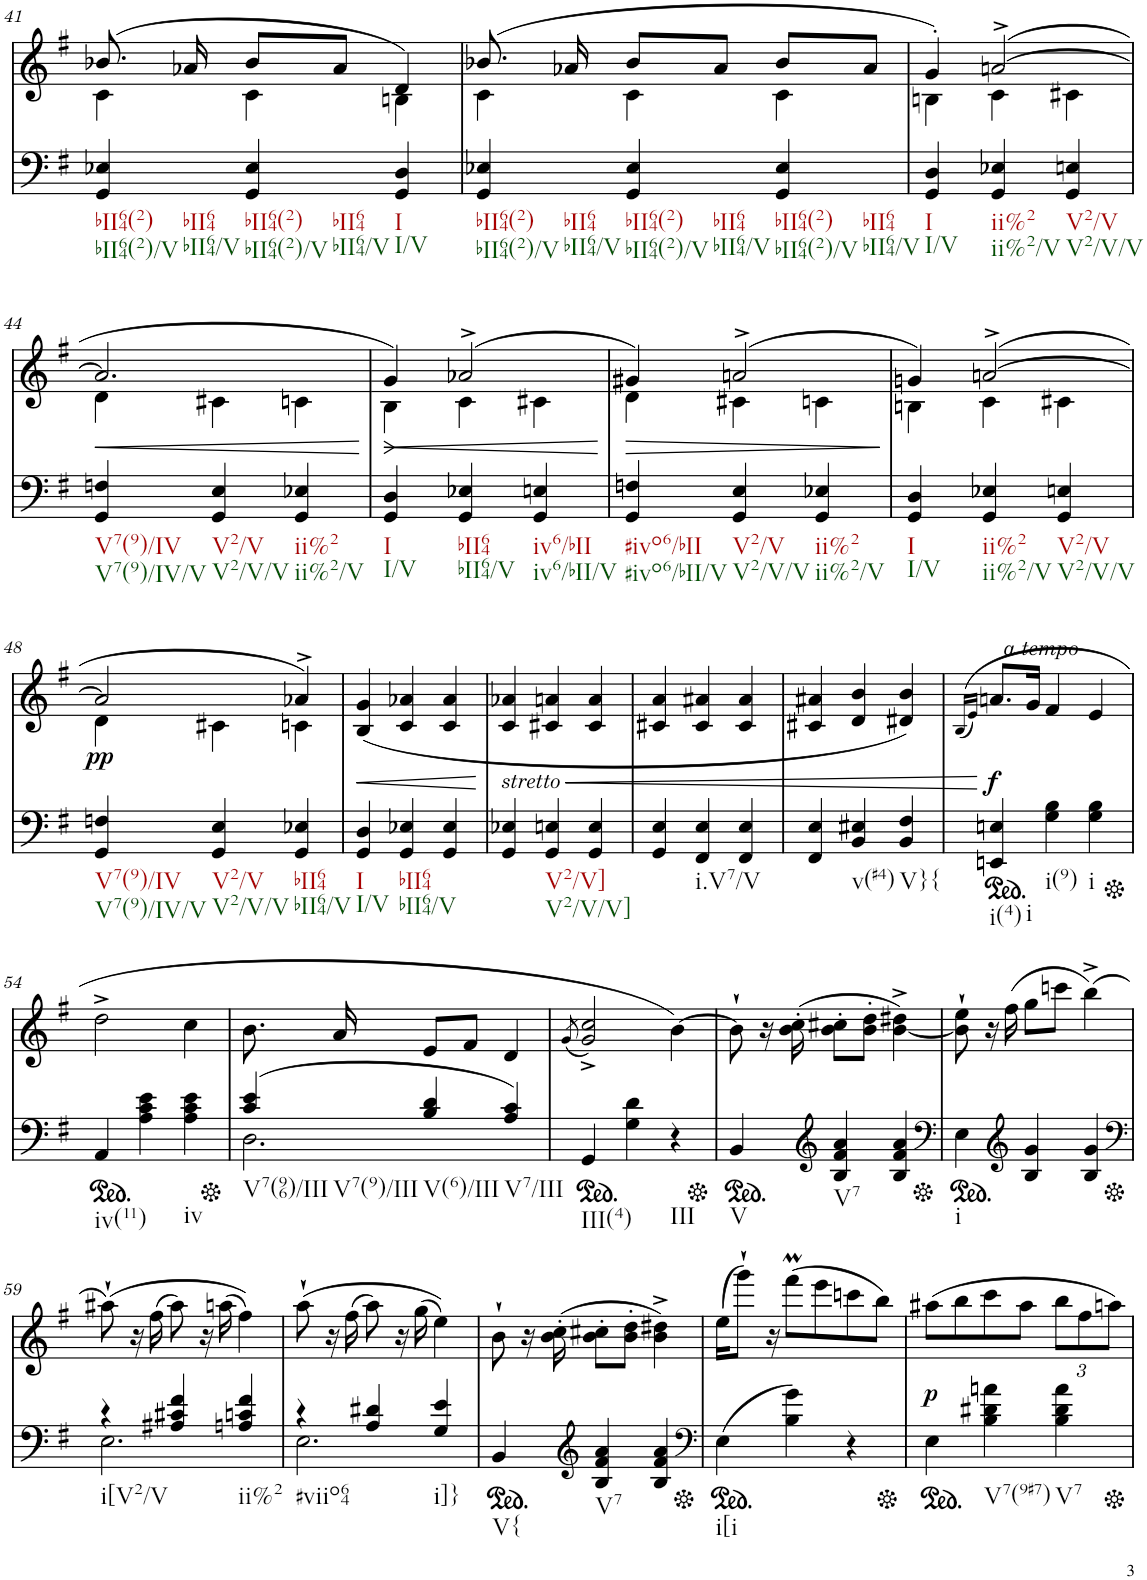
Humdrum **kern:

**kern	**kern	**dynam
*part2	*part1	*part1
*staff2	*staff1	*staff1
*I"Piano	*I"Piano	*
*I'Pno	*I'Pno	*
!!LO:PB:g=z
*clefF4	*clefG2	*
*k[f#]	*k[f#]	*
*e:	*e:	*
*M3/4	*M3/4	*
=41	=41	=41
*	*^	*
!LO:TX:b:t=bII64(2)	!	!	!
!LO:TX:b:t=bII64(2)/V	!	!	!
!LO:TX:b:t=bII64	!	!	!
!LO:TX:b:t=bII64/V	!	!	!
4GG/ 4E-X/	(8.b-X/	4c\	.
.	16a-X/	.	.
!LO:TX:b:t=bII64(2)	!	!	!
!LO:TX:b:t=bII64(2)/V	!	!	!
!LO:TX:b:t=bII64	!	!	!
!LO:TX:b:t=bII64/V	!	!	!
4GG/ 4E-/	8b-/L	4c\	.
.	8a-/J	.	.
!LO:TX:b:t=I	!	!	!
!LO:TX:b:t=I/V	!	!	!
4GG/ 4D/	4d/)	4Bn\	.
=42	=42	=42	=42
!LO:TX:b:t=bII64(2)	!	!	!
!LO:TX:b:t=bII64(2)/V	!	!	!
!LO:TX:b:t=bII64	!	!	!
!LO:TX:b:t=bII64/V	!	!	!
4GG/ 4E-X/	(8.b-X/	4c\	.
.	16a-X/	.	.
!LO:TX:b:t=bII64(2)	!	!	!
!LO:TX:b:t=bII64(2)/V	!	!	!
!LO:TX:b:t=bII64	!	!	!
!LO:TX:b:t=bII64/V	!	!	!
4GG/ 4E-/	8b-/L	4c\	.
.	8a-/J	.	.
!LO:TX:b:t=bII64(2)	!	!	!
!LO:TX:b:t=bII64(2)/V	!	!	!
!LO:TX:b:t=bII64	!	!	!
!LO:TX:b:t=bII64/V	!	!	!
4GG/ 4E-/	8b-/L	4c\	.
.	8a-/J	.	.
=43	=43	=43	=43
!LO:TX:b:t=I	!	!	!
!LO:TX:b:t=I/V	!	!	!
4GG/ 4D/	4g'/)	4Bn\	.
!LO:TX:b:t=ii%2	!	!	!
!LO:TX:b:t=ii%2/V	!	!	!
4GG/ 4E-X/	([2an^/	4c\	.
!LO:TX:b:t=V2/V	!	!	!
!LO:TX:b:t=V2/V/V	!	!	!
4GG/ 4En/	.	4c#X\	.
!!LO:LB:g=z	!!
=44	=44	=44	=44
!LO:TX:b:t=V7(9)/IV	!	!	!
!LO:TX:b:t=V7(9)/IV/V	!	!	!
!	!	!	!LO:HP:b
4GG/ 4Fn/	2.a/]	4d\	<
!LO:TX:b:t=V2/V	!	!	!
!LO:TX:b:t=V2/V/V	!	!	!
4GG/ 4E/	.	4c#X\	.
!LO:TX:b:t=ii%2	!	!	!
!LO:TX:b:t=ii%2/V	!	!	!
4GG/ 4E-X/	.	4cn\	.
*	*v	*v	*
.	.	[
=45	=45	=45
!LO:TX:b:t=I	!	!
!LO:TX:b:t=I/V	!	!
!	!	!LO:HP:b
*	*^	*
4GG/ 4D/	4g/)	4B\	>
!LO:TX:b:t=bII64	!	!	!
!LO:TX:b:t=bII64/V	!	!	!
!	!	!	!LO:HP:b
4GG/ 4E-X/	(2a-X^/	4c\	<
!LO:TX:b:t=iv6/bII	!	!	!
!LO:TX:b:t=iv6/bII/V	!	!	!
4GG/ 4En/	.	4c#X\	.
*	*v	*v	*
.	.	]
=46	=46	=46
!LO:TX:b:t=#ivo6/bII	!	!
!LO:TX:b:t=#ivo6/bII/V	!	!
!	!	!LO:HP:b
*	*^	*
4GG/ 4Fn/	4g#X/)	4d\	>
!LO:TX:b:t=V2/V	!	!	!
!LO:TX:b:t=V2/V/V	!	!	!
4GG/ 4E/	(2an^/	4c#X\	.
!LO:TX:b:t=ii%2	!	!	!
!LO:TX:b:t=ii%2/V	!	!	!
4GG/ 4E-X/	.	4cn\	.
*	*v	*v	*
.	.	[
=47	=47	=47
*	*^	*
!LO:TX:b:t=I	!	!	!
!LO:TX:b:t=I/V	!	!	!
4GG/ 4D/	4gn/)	4Bn\	.
!LO:TX:b:t=ii%2	!	!	!
!LO:TX:b:t=ii%2/V	!	!	!
4GG/ 4E-X/	([2an^/	4c\	.
!LO:TX:b:t=V2/V	!	!	!
!LO:TX:b:t=V2/V/V	!	!	!
4GG/ 4En/	.	4c#X\	.
!!LO:LB:g=z	!!
=48	=48	=48	=48
!LO:TX:b:t=V7(9)/IV	!	!	!
!LO:TX:b:t=V7(9)/IV/V	!	!	!
!	!	!	!LO:DY:b
4GG/ 4Fn/	2a/]	4d\	pp
!LO:TX:b:t=V2/V	!	!	!
!LO:TX:b:t=V2/V/V	!	!	!
4GG/ 4E/	.	4c#X\	.
!LO:TX:b:t=bII64	!	!	!
!LO:TX:b:t=bII64/V	!	!	!
4GG/ 4E-X/	4a-X^/)	4cn\	.
=49	=49	=49	=49
!LO:TX:b:t=I	!	!	!
!LO:TX:b:t=I/V	!	!	!
!	!	!	!LO:HP:b
*	*v	*v	*
4GG/ 4D/	(4B/ 4g/	<
!LO:TX:b:t=bII64	!	!
!LO:TX:b:t=bII64/V	!	!
4GG/ 4E-X/	4c/ 4a-X/	.
4GG/ 4E-/	4c/ 4a-/	.
.	.	]
=50	=50	=50
!	!LO:TX:b:i:t=stretto	!
4GG/ 4E-X/	4c/ 4a-X/	.
!LO:TX:b:t=V2/V]	!	!
!LO:TX:b:t=V2/V/V]	!	!
4GG/ 4En/	4c#X/ 4an/	.
4GG/ 4E/	4c#/ 4a/	.
=51	=51	=51
4GG/ 4E/	4c#X/ 4a/	.
!LO:TX:b:t=i.V7/V	!	!
4FF#/ 4E/	4c#/ 4a#X/	.
4FF#/ 4E/	4c#/ 4a#/	.
=52	=52	=52
4FF#/ 4E/	4c#X/ 4a#X/	.
!LO:TX:b:t=v(#4)	!	!
4BB/ 4E#X/	4d/ 4b/	.
!LO:TX:b:t=V}{	!	!
4BB/ 4F#/	4d#X/ 4b/)	.
.	.	[
=53	=53	=53
.	((16qB/LL	.
.	16qe/JJ)	.
*ped	*	*
!	!LO:TX:b:i:t=a tempo	!
!LO:TX:b:t=i(4)	!	!
!LO:TX:b:t=i	!	!
!	!	!LO:DY:b
4EEn/ 4En/	8.an/L	f
.	16g/Jk	.
!LO:TX:b:t=i(9)	!	!
4G\ 4B\	4f#/	.
!LO:TX:b:t=i	!	!
4G\ 4B\	4e/	.
!!LO:LB:g=z
=54	=54	=54
*Xped	*	*
*ped	*	*
!LO:TX:b:t=iv(11)	!	!
4AA/	2dd^\	.
4A\ 4c\ 4e\	.	.
!LO:TX:b:t=iv	!	!
4A\ 4c\ 4e\	4cc\	.
=55	=55	=55
*Xped	*	*
*^	*	*
!LO:TX:b:t=V7(96)/III	!	!	!
!LO:TX:b:t=V7(9)/III	!	!	!
(4c/ 4e/	2.D\	8.b\	.
.	.	16a/	.
!LO:TX:b:t=V(6)/III	!	!	!
4B/ 4d/	.	8e/L	.
.	.	8f#/J	.
!LO:TX:b:t=V7/III	!	!	!
4A/ 4c/)	.	4d/	.
*v	*v	*	*
=56	=56	=56
.	(8qg/	.
*ped	*	*
!LO:TX:b:t=III(4)	!	!
4GG/	2g/^ 2cc/^)	.
4G\ 4d\	.	.
!LO:TX:b:t=III	!	!
4r	[4b\)	.
=57	=57	=57
*Xped	*	*
*ped	*	*
!LO:TX:b:t=V	!	!
4BB/	8b`\]	.
.	16r	.
.	(16b\' 16cc\'	.
*clefG2	*	*
!LO:TX:b:t=V7	!	!
4B/ 4f#/ 4a/	8b\' 8cc#X\'L	.
.	8b\' 8dd\'J	.
4B/ 4f#/ 4a/	[4b\^ 4dd#X\^)	.
=58	=58	=58
*clefF4	*	*
*Xped	*	*
*ped	*	*
!LO:TX:b:t=i	!	!
4E\	8b\]` 8ee\`	.
.	16r	.
.	(16ff#\	.
*clefG2	*	*
4B/ 4g/	8gg\L	.
.	8cccn\J	.
4B/ 4g/	(4bb^\)	.
!!LO:LB:g=z
=59	=59	=59
*clefF4	*	*
*Xped	*	*
*^	*	*
!LO:TX:b:t=i[V2/V	!	!	!
4r	2.E\	(8aa#X`\)	.
.	.	16r	.
.	.	(16ff#\	.
4A#X/ 4c#X/ 4f#/	.	8aa#\)	.
.	.	16r	.
.	.	(16aan\	.
!LO:TX:b:t=ii%2	!	!	!
4An/ 4cn/ 4f#/	.	4ff#\))	.
=60	=60	=60	=60
!LO:TX:b:t=#viio64	!	!	!
4r	2.E\	(8aa`\	.
.	.	16r	.
.	.	(16ff#\	.
4A/ 4d#X/	.	8aa\)	.
.	.	16r	.
.	.	(16gg\	.
!LO:TX:b:t=i]}	!	!	!
4G/ 4e/	.	4ee\))	.
*v	*v	*	*
=61	=61	=61
*ped	*	*
!LO:TX:b:t=V{	!	!
4BB/	8b`\	.
.	16r	.
.	(16b\' 16cc\'	.
*clefG2	*	*
!LO:TX:b:t=V7	!	!
4B/ 4f#/ 4a/	8b\' 8cc#X\'L	.
.	8b\' 8dd\'J	.
4B/ 4f#/ 4a/	4b\^ 4dd#X\^)	.
=62	=62	=62
*clefF4	*	*
*Xped	*	*
*ped	*	*
!LO:TX:b:t=i[i	!	!
(4E\	(16ee\KL	.
.	8ggg`\J)	.
.	16r	.
4B\ 4g\)	(8fff#m\L	.
.	8eee\	.
4r	8cccn\	.
.	8bb\J)	.
=63	=63	=63
*Xped	*	*
*ped	*	*
!	!	!LO:DY:b
4E\	(8aa#X\L	p
.	8bb\	.
!LO:TX:b:t=V7(9#7)	!	!
4B\ 4d#X\ 4an\	8ccc\	.
.	8aa#\J	.
*	*Xbrackettup	*
!LO:TX:b:t=V7	!	!
4B\ 4d#\ 4a\	12bb\L	.
.	12ff#\	.
.	12aan\J)	.
*Xped	*	*
=	=	=
*-	*-	*-
